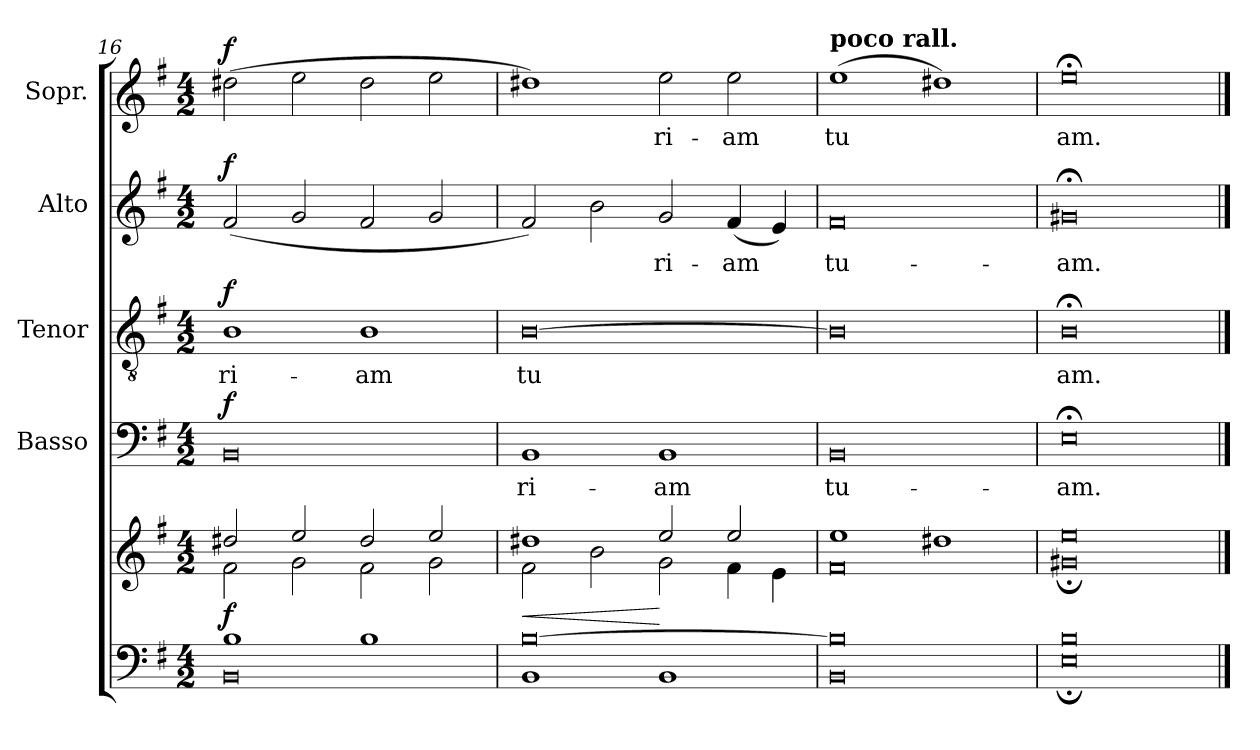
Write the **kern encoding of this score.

**kern	**kern	**dynam	**kern	**text	**dynam	**kern	**text	**dynam	**kern	**text	**dynam	**kern	**text	**dynam
*part6	*part5	*part5	*part4	*part4	*part4	*part3	*part3	*part3	*part2	*part2	*part2	*part1	*part1	*part1
*staff6	*staff5	*staff5	*staff4	*staff4	*staff4	*staff3	*staff3	*staff3	*staff2	*staff2	*staff2	*staff1	*staff1	*staff1
*	*	*	*I"Basso	*	*	*I"Tenor	*	*	*I"Alto	*	*	*I"Sopr.	*	*
!!LO:LB:g=z
*clefF4	*clefG2	*	*clefF4	*	*	*clefGv2	*	*	*clefG2	*	*	*clefG2	*	*
*k[f#]	*k[f#]	*	*k[f#]	*	*	*k[f#]	*	*	*k[f#]	*	*	*k[f#]	*	*
*G:	*G:	*	*G:	*	*	*G:	*	*	*G:	*	*	*G:	*	*
*M4/2	*M4/2	*	*M4/2	*	*	*M4/2	*	*	*M4/2	*	*	*M4/2	*	*
=16	=16	=16	=16	=16	=16	=16	=16	=16	=16	=16	=16	=16	=16	=16
*^	*^	*	*	*	*	*	*	*	*	*	*	*	*	*
!	!	!	!	!LO:DY:b	!	!	!LO:DY:a	!	!LO:LY:b	!LO:DY:a	!	!	!LO:DY:a	!	!	!LO:DY:a
1B	0BB	2dd#X/	2f#\	f	0BB	.	f	1B	-ri-	f	(<2f#/	.	f	(>2dd#X\	.	f
.	.	2ee/	2g\	.	.	.	.	.	.	.	2g/	.	.	2ee\	.	.
!	!	!	!	!	!	!	!	!	!LO:LY:b	!	!	!	!	!	!	!
1B	.	2dd#/	2f#\	.	.	.	.	1B	-am	.	2f#/	.	.	2dd#\	.	.
.	.	2ee/	2g\	.	.	.	.	.	.	.	2g/	.	.	2ee\	.	.
=17	=17	=17	=17	=17	=17	=17	=17	=17	=17	=17	=17	=17	=17	=17	=17	=17
!	!	!	!	!LO:HP:b	!	!LO:LY:b	!	!	!LO:LY:b	!	!	!	!	!	!	!
[>0B	1BB	1dd#X	2f#\	<	1BB	-ri-	.	[>0B	tu	.	2f#/)	.	.	1dd#X)	.	.
.	.	.	2b\	.	.	.	.	.	.	.	2b\	.	.	.	.	.
!	!	!	!	!	!	!LO:LY:b	!	!	!	!	!	!LO:LY:b	!	!	!LO:LY:b	!
.	1BB	2ee/	2g\	[	1BB	-am	.	.	.	.	2g/	-ri-	.	2ee\	-ri-	.
!	!	!	!	!	!	!	!	!	!	!	!	!LO:LY:b	!	!	!LO:LY:b	!
.	.	2ee/	4f#\	.	.	.	.	.	.	.	(<4f#/	-am	.	2ee\	-am	.
.	.	.	4e\	.	.	.	.	.	.	.	4e/)	.	.	.	.	.
=18	=18	=18	=18	=18	=18	=18	=18	=18	=18	=18	=18	=18	=18	=18	=18	=18
!	!	!	!	!	!	!	!	!	!	!	!	!	!	!LO:TX:a:B:t=poco rall.	!	!
!	!	!	!	!	!	!LO:LY:b	!	!	!	!	!	!LO:LY:b	!	!	!LO:LY:b	!
0B]	0BB	1ee	0f#	.	0BB	tu-	.	0B]	.	.	0f#	tu-	.	(>1ee	tu	.
.	.	1dd#X	.	.	.	.	.	.	.	.	.	.	.	1dd#X)	.	.
=19	=19	=19	=19	=19	=19	=19	=19	=19	=19	=19	=19	=19	=19	=19	=19	=19
*	*	*	*	*	*	*	*	*	*	*	*	*	*	*MM80	*	*
!	!	!	!	!	!	!LO:LY:b	!	!	!LO:LY:b	!	!	!LO:LY:b	!	!	!LO:LY:b	!
0B	0E;<	0ee	0g#X;<	.	0E;<	-am.	.	0B;<	am.	.	0g#X;	-am.	.	0ee;<	am.	.
*v	*v	*	*	*	*	*	*	*	*	*	*	*	*	*	*	*
*	*v	*v	*	*	*	*	*	*	*	*	*	*	*	*	*
==	==	==	==	==	==	==	==	==	==	==	==	==	==	==
*-	*-	*-	*-	*-	*-	*-	*-	*-	*-	*-	*-	*-	*-	*-
